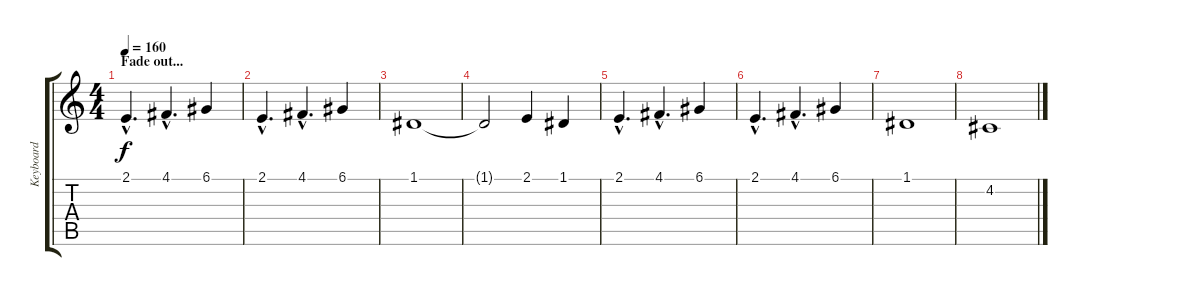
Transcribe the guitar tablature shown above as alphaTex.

\track ("Keyboard" "Keyboard") {instrument stringensemble2}
\staff {score tabs}
\tuning (D4 A3 F3 C3 G2 D2) {hide}
\ts (4 4)
\section ("" "Fade out...")
\tempo 160
\clef g2
\ks c
2.1{hac}.4{d dy f volume 12 instrument choiraahs} 4.1{hac}.4{d} 6.1.4 |
2.1{hac}.4{d} 4.1{hac}.4{d} 6.1.4 |
1.1.1 |
1.1{t}.2 2.1.4 1.1.4 |
2.1{hac}.4{d volume 12 instrument choiraahs} 4.1{hac}.4{d} 6.1.4 |
2.1{hac}.4{d} 4.1{hac}.4{d} 6.1.4 |
1.1.1 |
4.2.1
